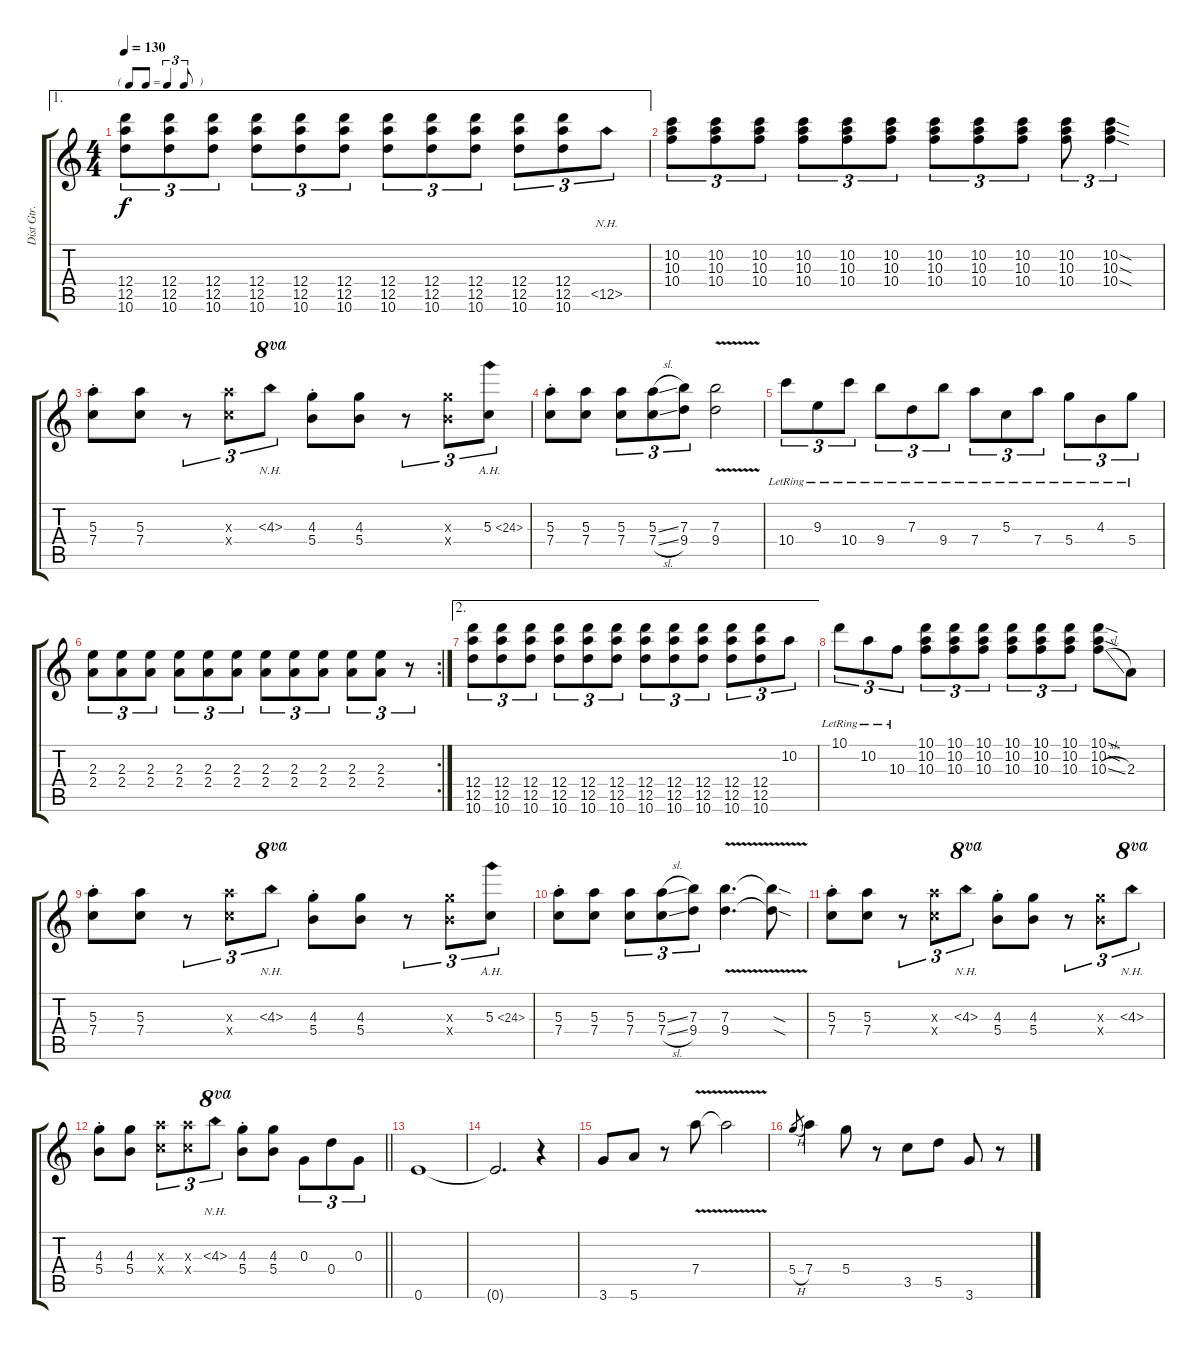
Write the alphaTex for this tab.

\track ("Dist Gtr." "Dist Gtr.") {instrument distortionguitar}
\staff {score tabs}
\tuning (E4 B3 G3 D4 A3 E3) {hide}
\ae 1
\ts (4 4)
\tf triplet8th
\tempo 130
\clef g2
\ks c
(12.4 12.5 10.6).8{tu (3 2) dy f} (12.4 12.5 10.6).8{tu (3 2)} (12.4 12.5 10.6).8{tu (3 2)} (12.4 12.5 10.6).8{tu (3 2)} (12.4 12.5 10.6).8{tu (3 2)} (12.4 12.5 10.6).8{tu (3 2)} (12.4 12.5 10.6).8{tu (3 2)} (12.4 12.5 10.6).8{tu (3 2)} (12.4 12.5 10.6).8{tu (3 2)} (12.4 12.5 10.6).8{tu (3 2)} (12.4 12.5 10.6).8{tu (3 2)} 12.5{nh}.8{tu (3 2)} |
(10.2 10.3 10.4).8{tu (3 2)} (10.2 10.3 10.4).8{tu (3 2)} (10.2 10.3 10.4).8{tu (3 2)} (10.2 10.3 10.4).8{tu (3 2)} (10.2 10.3 10.4).8{tu (3 2)} (10.2 10.3 10.4).8{tu (3 2)} (10.2 10.3 10.4).8{tu (3 2)} (10.2 10.3 10.4).8{tu (3 2)} (10.2 10.3 10.4).8{tu (3 2)} (10.2 10.3 10.4).8{tu (3 2)} (10.2{sod} 10.3{sod} 10.4{sod}).4{tu (3 2)} |
(5.3{st} 7.4{st}).8 (5.3 7.4).8 r.8{tu (3 2)} (5.3{x} 7.4{x}).8{tu (3 2)} 4.3{nh}.8{tu (3 2) ot 8va} (4.3{st} 5.4{st}).8 (4.3 5.4).8 r.8{tu (3 2)} (4.3{x} 5.4{x}).8{tu (3 2)} 5.3{ah 19}.8{tu (3 2)} |
(5.3{st} 7.4{st}).8 (5.3 7.4).8 (5.3 7.4).8{tu (3 2)} (5.3{sl} 7.4{sl}).8{tu (3 2)} (7.3 9.4).8{tu (3 2)} (7.3{v} 9.4{v}).2 |
10.4{lr}.8{tu (3 2)} 9.3{lr}.8{tu (3 2)} 10.4{lr}.8{tu (3 2)} 9.4{lr}.8{tu (3 2)} 7.3{lr}.8{tu (3 2)} 9.4{lr}.8{tu (3 2)} 7.4{lr}.8{tu (3 2)} 5.3{lr}.8{tu (3 2)} 7.4{lr}.8{tu (3 2)} 5.4{lr}.8{tu (3 2)} 4.3{lr}.8{tu (3 2)} 5.4{lr}.8{tu (3 2)} |
\rc 2
(2.3 2.4).8{tu (3 2)} (2.3 2.4).8{tu (3 2)} (2.3 2.4).8{tu (3 2)} (2.3 2.4).8{tu (3 2)} (2.3 2.4).8{tu (3 2)} (2.3 2.4).8{tu (3 2)} (2.3 2.4).8{tu (3 2)} (2.3 2.4).8{tu (3 2)} (2.3 2.4).8{tu (3 2)} (2.3 2.4).8{tu (3 2)} (2.3 2.4).8{tu (3 2)} r.8{tu (3 2)} |
\ae 2
(12.4 12.5 10.6).8{tu (3 2)} (12.4 12.5 10.6).8{tu (3 2)} (12.4 12.5 10.6).8{tu (3 2)} (12.4 12.5 10.6).8{tu (3 2)} (12.4 12.5 10.6).8{tu (3 2)} (12.4 12.5 10.6).8{tu (3 2)} (12.4 12.5 10.6).8{tu (3 2)} (12.4 12.5 10.6).8{tu (3 2)} (12.4 12.5 10.6).8{tu (3 2)} (12.4 12.5 10.6).8{tu (3 2)} (12.4 12.5 10.6).8{tu (3 2)} 10.2.8{tu (3 2)} |
10.1{lr}.8{tu (3 2)} 10.2{lr}.8{tu (3 2)} 10.3{lr}.8{tu (3 2)} (10.1 10.2 10.3).8{tu (3 2)} (10.1 10.2 10.3).8{tu (3 2)} (10.1 10.2 10.3).8{tu (3 2)} (10.1 10.2 10.3).8{tu (3 2)} (10.1 10.2 10.3).8{tu (3 2)} (10.1 10.2 10.3).8{tu (3 2)} (10.1{sod} 10.2{sod} 10.3{sl}).8 2.3.8 |
(5.3{st} 7.4{st}).8 (5.3 7.4).8 r.8{tu (3 2)} (5.3{x} 7.4{x}).8{tu (3 2)} 4.3{nh}.8{tu (3 2) ot 8va} (4.3{st} 5.4{st}).8 (4.3 5.4).8 r.8{tu (3 2)} (4.3{x} 5.4{x}).8{tu (3 2)} 5.3{ah 19}.8{tu (3 2)} |
(5.3{st} 7.4{st}).8 (5.3 7.4).8 (5.3 7.4).8{tu (3 2)} (5.3{sl} 7.4{sl}).8{tu (3 2)} (7.3 9.4).8{tu (3 2)} (7.3{v} 9.4{v}).4{d} (7.3{sod t} 9.4{sod t}).8 |
(5.3{st} 7.4{st}).8 (5.3 7.4).8 r.8{tu (3 2)} (5.3{x} 7.4{x}).8{tu (3 2)} 4.3{nh}.8{tu (3 2) ot 8va} (4.3{st} 5.4{st}).8 (4.3 5.4).8 r.8{tu (3 2)} (4.3{x} 5.4{x}).8{tu (3 2)} 4.3{nh}.8{tu (3 2) ot 8va} |
\barLineRight lightlight
(4.3{st} 5.4{st}).8 (4.3 5.4).8 (5.3{x} 7.4{x}).8{tu (3 2)} (5.3{x} 7.4{x}).8{tu (3 2)} 4.3{nh}.8{tu (3 2) ot 8va} (4.3{st} 5.4{st}).8 (4.3 5.4).8 0.3.8{tu (3 2)} 0.4.8{tu (3 2)} 0.3.8{tu (3 2)} |
0.6.1 |
0.6{t}.2{d} r.4 |
3.6.8 5.6.8 r.8 7.4{v}.8 7.4{v t}.2 |
5.4{h}.8{gr} 7.4.4 5.4.8 r.8 3.5.8 5.5.8 3.6.8 r.8
